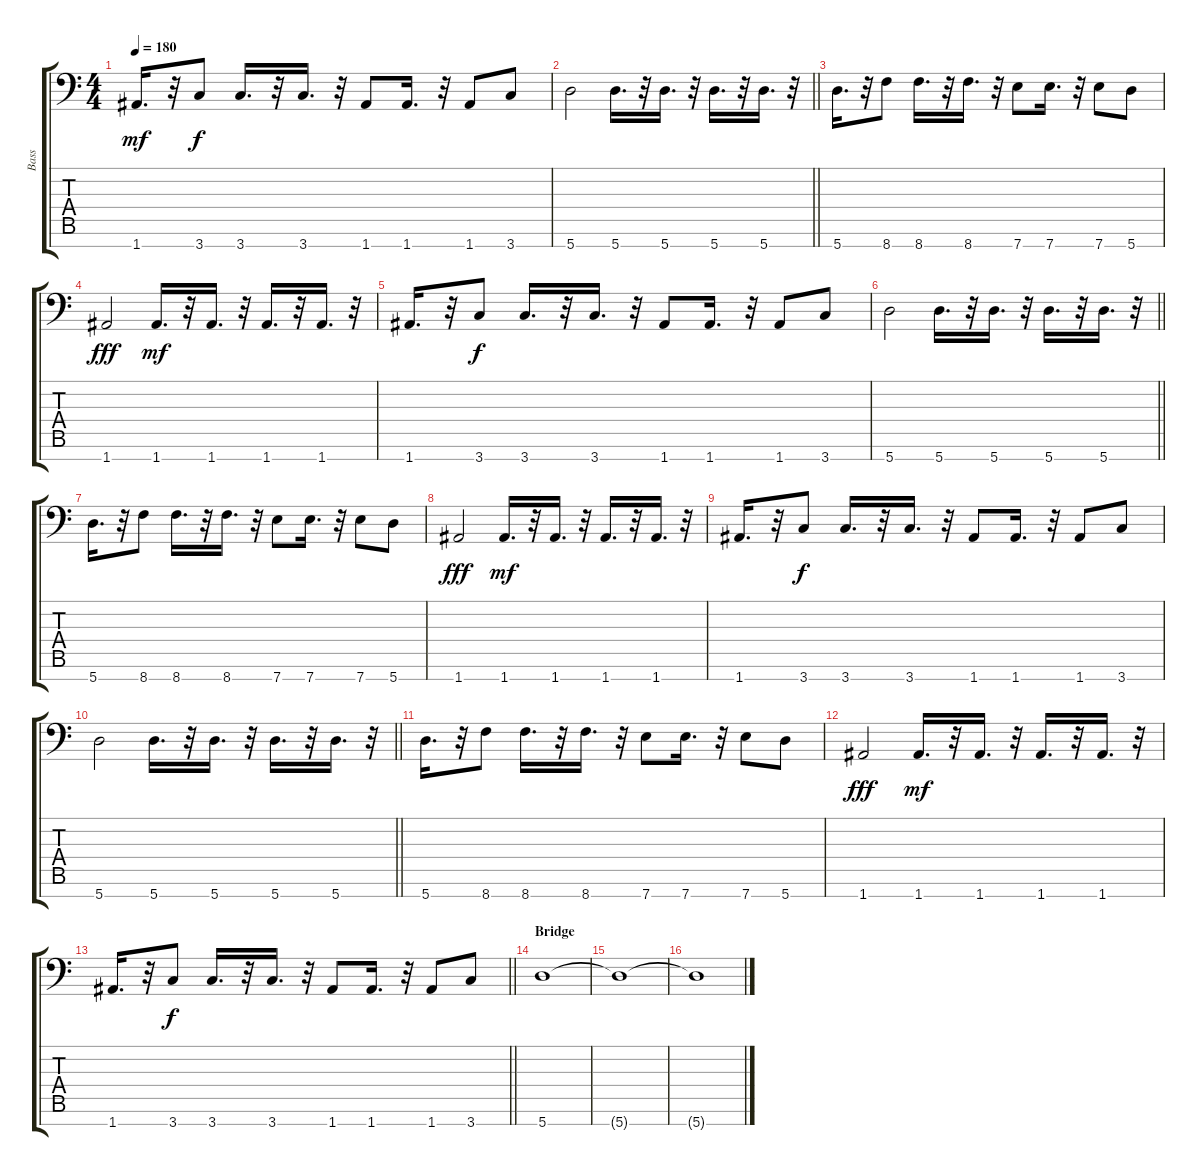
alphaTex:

\track ("Bass" "Bass") {instrument electricbasspick}
\staff {score tabs}
\tuning (E4 B3 G3 D3 A2 E2 A1) {hide}
\ts (4 4)
\tempo 180
\clef f4
\ks c
1.7.16{d dy mf} r.32 3.7.8{dy f} 3.7.16{d} r.32 3.7.16{d} r.32 1.7.8 1.7.16{d} r.32 1.7.8 3.7.8 |
\barLineRight lightlight
5.7.2 5.7.16{d} r.32 5.7.16{d} r.32 5.7.16{d} r.32 5.7.16{d} r.32 |
5.7.16{d} r.32 8.7.8 8.7.16{d} r.32 8.7.16{d} r.32 7.7.8 7.7.16{d} r.32 7.7.8 5.7.8 |
1.7.2{dy fff} 1.7.16{d dy mf} r.32 1.7.16{d} r.32 1.7.16{d} r.32 1.7.16{d} r.32 |
1.7.16{d} r.32 3.7.8{dy f} 3.7.16{d} r.32 3.7.16{d} r.32 1.7.8 1.7.16{d} r.32 1.7.8 3.7.8 |
\barLineRight lightlight
5.7.2 5.7.16{d} r.32 5.7.16{d} r.32 5.7.16{d} r.32 5.7.16{d} r.32 |
5.7.16{d} r.32 8.7.8 8.7.16{d} r.32 8.7.16{d} r.32 7.7.8 7.7.16{d} r.32 7.7.8 5.7.8 |
1.7.2{dy fff} 1.7.16{d dy mf} r.32 1.7.16{d} r.32 1.7.16{d} r.32 1.7.16{d} r.32 |
1.7.16{d} r.32 3.7.8{dy f} 3.7.16{d} r.32 3.7.16{d} r.32 1.7.8 1.7.16{d} r.32 1.7.8 3.7.8 |
\barLineRight lightlight
5.7.2 5.7.16{d} r.32 5.7.16{d} r.32 5.7.16{d} r.32 5.7.16{d} r.32 |
5.7.16{d} r.32 8.7.8 8.7.16{d} r.32 8.7.16{d} r.32 7.7.8 7.7.16{d} r.32 7.7.8 5.7.8 |
1.7.2{dy fff} 1.7.16{d dy mf} r.32 1.7.16{d} r.32 1.7.16{d} r.32 1.7.16{d} r.32 |
\barLineRight lightlight
1.7.16{d} r.32 3.7.8{dy f} 3.7.16{d} r.32 3.7.16{d} r.32 1.7.8 1.7.16{d} r.32 1.7.8 3.7.8 |
\section ("" "Bridge")
5.7.1 |
5.7{t}.1 |
5.7{t}.1
